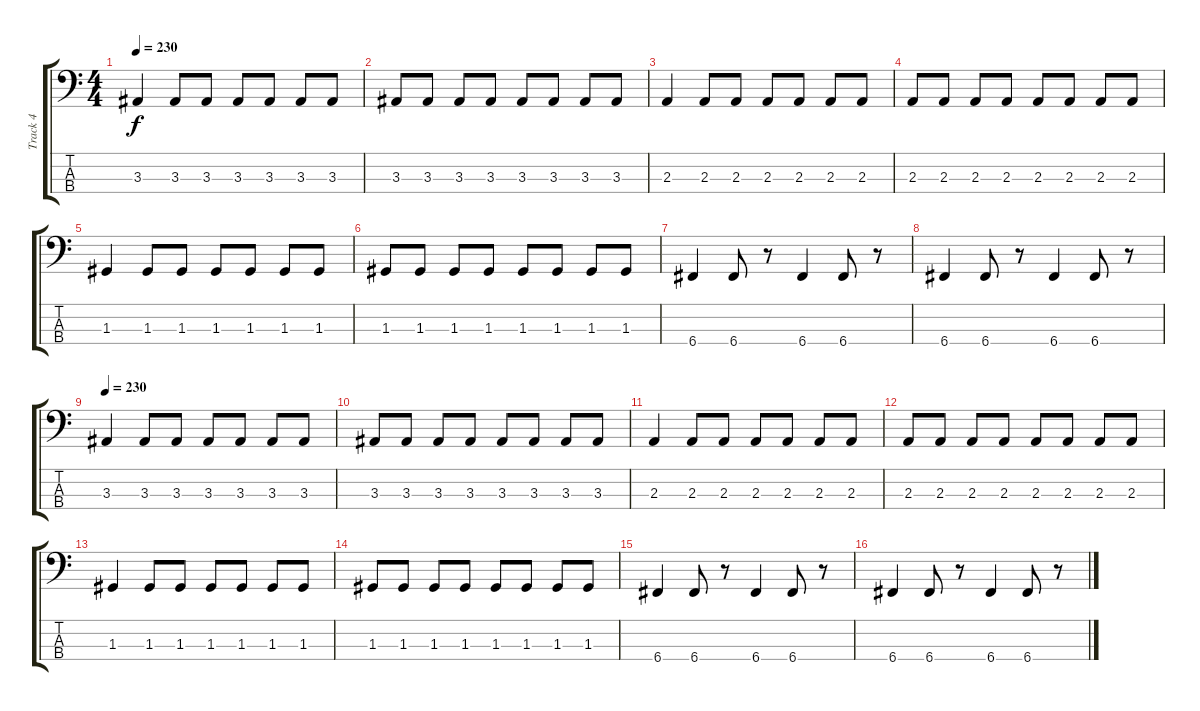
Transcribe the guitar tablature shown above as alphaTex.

\track ("Track 4" "Track 4") {instrument electricbasspick}
\staff {score tabs}
\tuning (F2 C2 G1 C1) {hide}
\ts (4 4)
\tempo 230
\clef f4
\ks c
3.3.4{dy f} 3.3.8 3.3.8 3.3.8 3.3.8 3.3.8 3.3.8 |
3.3.8 3.3.8 3.3.8 3.3.8 3.3.8 3.3.8 3.3.8 3.3.8 |
2.3.4 2.3.8 2.3.8 2.3.8 2.3.8 2.3.8 2.3.8 |
2.3.8 2.3.8 2.3.8 2.3.8 2.3.8 2.3.8 2.3.8 2.3.8 |
1.3.4 1.3.8 1.3.8 1.3.8 1.3.8 1.3.8 1.3.8 |
1.3.8 1.3.8 1.3.8 1.3.8 1.3.8 1.3.8 1.3.8 1.3.8 |
6.4.4 6.4.8 r.8 6.4.4 6.4.8 r.8 |
6.4.4 6.4.8 r.8 6.4.4 6.4.8 r.8 |
\tempo 230
3.3.4 3.3.8 3.3.8 3.3.8 3.3.8 3.3.8 3.3.8 |
3.3.8 3.3.8 3.3.8 3.3.8 3.3.8 3.3.8 3.3.8 3.3.8 |
2.3.4 2.3.8 2.3.8 2.3.8 2.3.8 2.3.8 2.3.8 |
2.3.8 2.3.8 2.3.8 2.3.8 2.3.8 2.3.8 2.3.8 2.3.8 |
1.3.4 1.3.8 1.3.8 1.3.8 1.3.8 1.3.8 1.3.8 |
1.3.8 1.3.8 1.3.8 1.3.8 1.3.8 1.3.8 1.3.8 1.3.8 |
6.4.4 6.4.8 r.8 6.4.4 6.4.8 r.8 |
6.4.4 6.4.8 r.8 6.4.4 6.4.8 r.8
